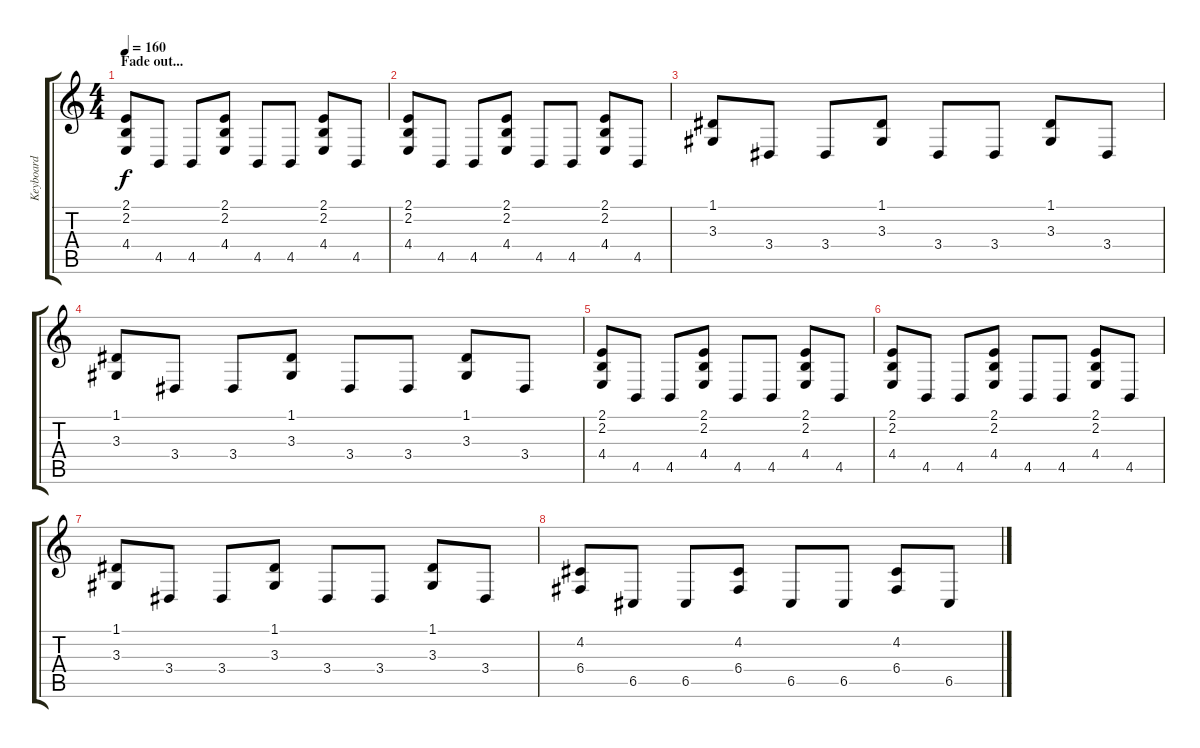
\track ("Keyboard" "Keyboard") {instrument synthbrass1}
\staff {score tabs}
\tuning (D4 A3 F3 C3 G2 D2) {hide}
\ts (4 4)
\section ("" "Fade out...")
\tempo 160
\clef g2
\ks c
(2.1 2.2 4.4).8{dy f volume 14 instrument churchorgan} 4.5.8 4.5.8 (2.1 2.2 4.4).8 4.5.8 4.5.8 (2.1 2.2 4.4).8 4.5.8 |
(2.1 2.2 4.4).8 4.5.8 4.5.8 (2.1 2.2 4.4).8 4.5.8 4.5.8 (2.1 2.2 4.4).8 4.5.8 |
(1.1 3.3).8 3.4.8 3.4.8 (1.1 3.3).8 3.4.8 3.4.8 (1.1 3.3).8 3.4.8 |
(1.1 3.3).8 3.4.8 3.4.8 (1.1 3.3).8 3.4.8 3.4.8 (1.1 3.3).8 3.4.8 |
(2.1 2.2 4.4).8 4.5.8 4.5.8 (2.1 2.2 4.4).8 4.5.8 4.5.8 (2.1 2.2 4.4).8 4.5.8 |
(2.1 2.2 4.4).8 4.5.8 4.5.8 (2.1 2.2 4.4).8 4.5.8 4.5.8 (2.1 2.2 4.4).8 4.5.8 |
(1.1 3.3).8 3.4.8 3.4.8 (1.1 3.3).8 3.4.8 3.4.8 (1.1 3.3).8 3.4.8 |
(4.2 6.4).8 6.5.8 6.5.8 (4.2 6.4).8 6.5.8 6.5.8 (4.2 6.4).8 6.5.8
